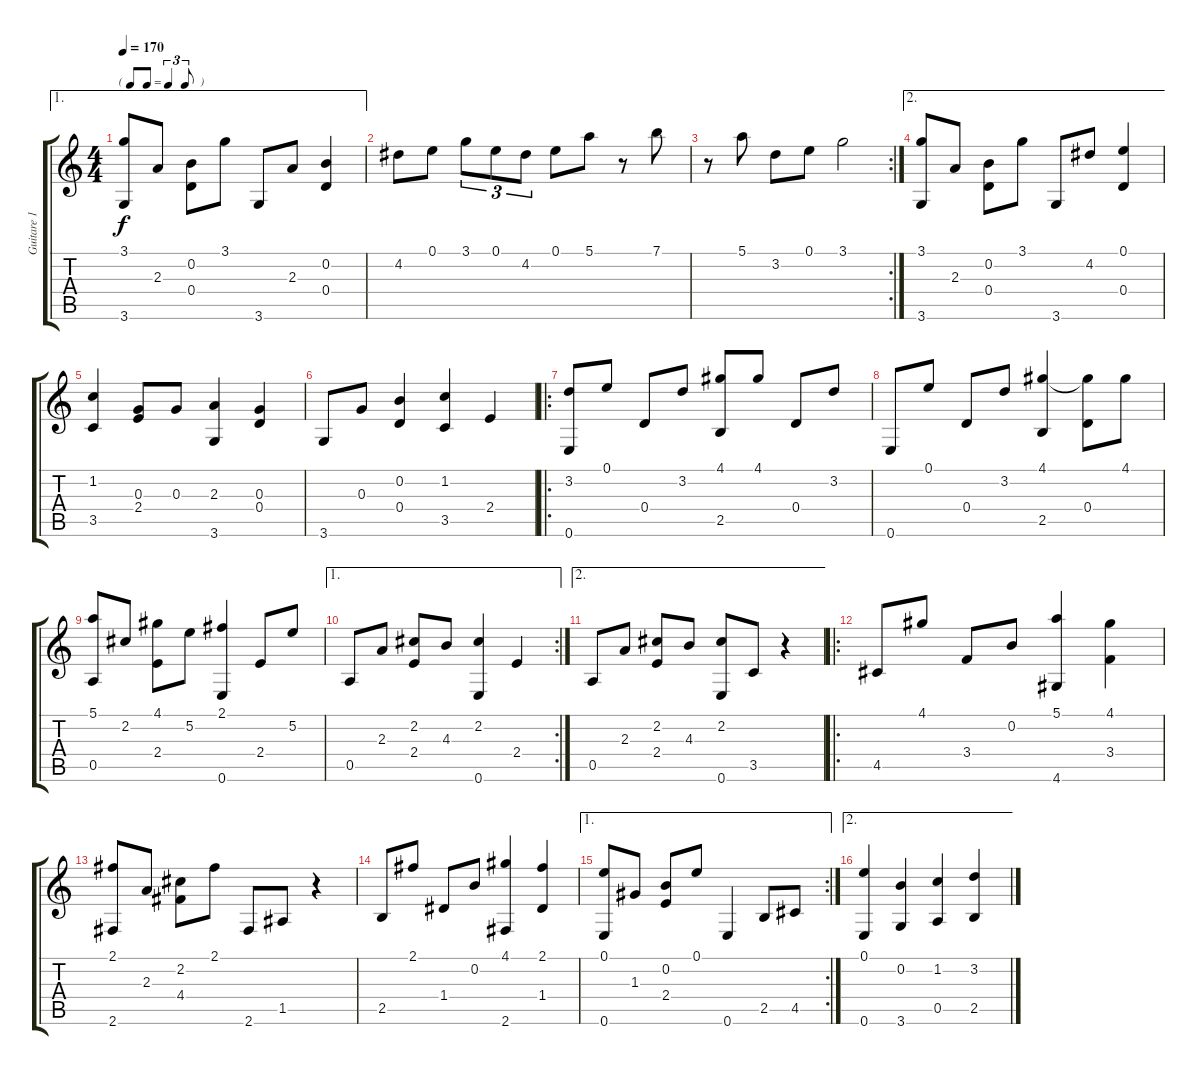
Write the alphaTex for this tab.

\track ("Guitare 1" "Guitare 1") {solo instrument acousticguitarsteel}
\staff {score tabs}
\tuning (E4 B3 G3 D3 A2 E2) {hide}
\ae 1
\ts (4 4)
\tf triplet8th
\tempo 170
\clef g2
\ks c
(3.1 3.6).8{dy f} 2.3.8 (0.2 0.4).8 3.1.8 3.6.8 2.3.8 (0.2 0.4).4 |
4.2.8 0.1.8 3.1.8{tu (3 2)} 0.1.8{tu (3 2)} 4.2.8{tu (3 2)} 0.1.8 5.1.8 r.8 7.1.8 |
\rc 2
r.8 5.1.8 3.2.8 0.1.8 3.1.2 |
\ae 2
(3.1 3.6).8 2.3.8 (0.2 0.4).8 3.1.8 3.6.8 4.2.8 (0.1 0.4).4 |
(1.2 3.5).4 (0.3 2.4).8 0.3.8 (2.3 3.6).4 (0.3 0.4).4 |
3.6.8 0.3.8 (0.2 0.4).4 (1.2 3.5).4 2.4.4 |
\ro
(3.2 0.6).8 0.1.8 0.4.8 3.2.8 (4.1 2.5).8 4.1.8 0.4.8 3.2.8 |
0.6.8 0.1.8 0.4.8 3.2.8 (4.1 2.5).4 (4.1{t} 0.4).8 4.1.8 |
(5.1 0.5).8 2.2.8 (4.1 2.4).8 5.2.8 (2.1 0.6).4 2.4.8 5.2.8 |
\ae 1
\rc 2
0.5.8 2.3.8 (2.2 2.4).8 4.3.8 (2.2 0.6).4 2.4.4 |
\ae 2
0.5.8 2.3.8 (2.2 2.4).8 4.3.8 (2.2 0.6).8 3.5.8 r.4 |
\ro
4.5.8 4.1.8 3.4.8 0.2.8 (5.1 4.6).4 (4.1 3.4).4 |
(2.1 2.6).8 2.3.8 (2.2 4.4).8 2.1.8 2.6.8 1.5.8 r.4 |
2.5.8 2.1.8 1.4.8 0.2.8 (4.1 2.6).4 (2.1 1.4).4 |
\ae 1
\rc 2
(0.1 0.6).8 1.3.8 (0.2 2.4).8 0.1.8 0.6.4 2.5.8 4.5.8 |
\ae 2
(0.1 0.6).4 (0.2 3.6).4 (1.2 0.5).4 (3.2 2.5).4
